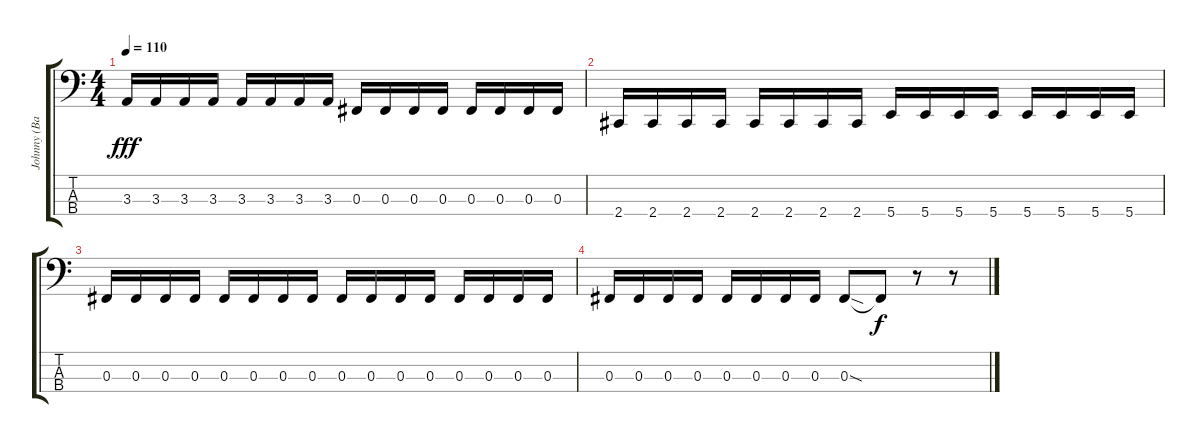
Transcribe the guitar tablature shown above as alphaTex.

\track ("Johnny (Baixo - Palheta)" "Johnny (Ba") {instrument electricbasspick}
\staff {score tabs}
\tuning (E2 B1 Gb1 B0) {hide}
\ts (4 4)
\tempo 110
\clef f4
\ks c
3.3.16{dy fff} 3.3.16 3.3.16 3.3.16 3.3.16 3.3.16 3.3.16 3.3.16 0.3.16 0.3.16 0.3.16 0.3.16 0.3.16 0.3.16 0.3.16 0.3.16 |
2.4.16 2.4.16 2.4.16 2.4.16 2.4.16 2.4.16 2.4.16 2.4.16 5.4.16 5.4.16 5.4.16 5.4.16 5.4.16 5.4.16 5.4.16 5.4.16 |
0.3.16 0.3.16 0.3.16 0.3.16 0.3.16 0.3.16 0.3.16 0.3.16 0.3.16 0.3.16 0.3.16 0.3.16 0.3.16 0.3.16 0.3.16 0.3.16 |
0.3.16 0.3.16 0.3.16 0.3.16 0.3.16 0.3.16 0.3.16 0.3.16 0.3{sod}.8 0.3{t}.8{dy f} r.8 r.8
